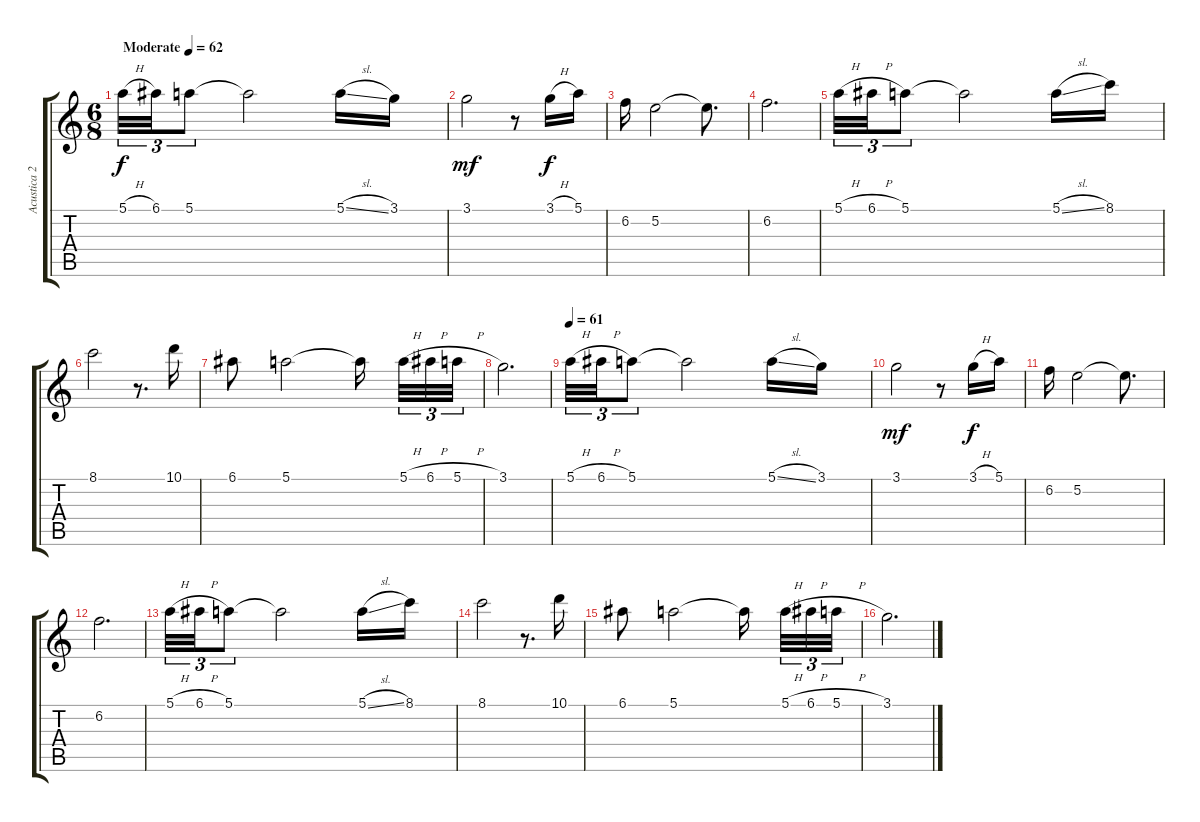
\track ("Acustica 2" "Acustica 2") {instrument acousticguitarnylon}
\staff {score tabs}
\tuning (E4 B3 G3 D3 A2 E2) {hide}
\ts (6 8)
\tempo (62 "Moderate")
\clef g2
\ks c
5.1{h}.32{tu (3 2) dy f instrument acousticguitarnylon} 6.1.32{tu (3 2)} 5.1.8{tu (3 2)} 5.1{t}.2 5.1{sl}.16 3.1.16 |
3.1.2{dy mf} r.8 3.1{h}.16{dy f} 5.1.16 |
6.2.16 5.2.2 5.2{t}.8{d} |
6.2.2{d} |
5.1{h}.32{tu (3 2)} 6.1{h}.32{tu (3 2)} 5.1.8{tu (3 2)} 5.1{t}.2 5.1{sl}.16 8.1.16 |
8.1.2 r.8{d} 10.1.16 |
6.1.8 5.1.2 5.1{t}.16{beam splitsecondary} 5.1{h}.32{tu (3 2)} 6.1{h}.32{tu (3 2)} 5.1{h}.32{tu (3 2)} |
3.1.2{d} |
\tempo 61
5.1{h}.32{tu (3 2)} 6.1{h}.32{tu (3 2)} 5.1.8{tu (3 2)} 5.1{t}.2 5.1{sl}.16 3.1.16 |
3.1.2{dy mf} r.8 3.1{h}.16{dy f} 5.1.16 |
6.2.16 5.2.2 5.2{t}.8{d} |
6.2.2{d} |
5.1{h}.32{tu (3 2)} 6.1{h}.32{tu (3 2)} 5.1.8{tu (3 2)} 5.1{t}.2 5.1{sl}.16 8.1.16 |
8.1.2 r.8{d} 10.1.16 |
6.1.8 5.1.2 5.1{t}.16{beam splitsecondary} 5.1{h}.32{tu (3 2)} 6.1{h}.32{tu (3 2)} 5.1{h}.32{tu (3 2)} |
3.1.2{d}
